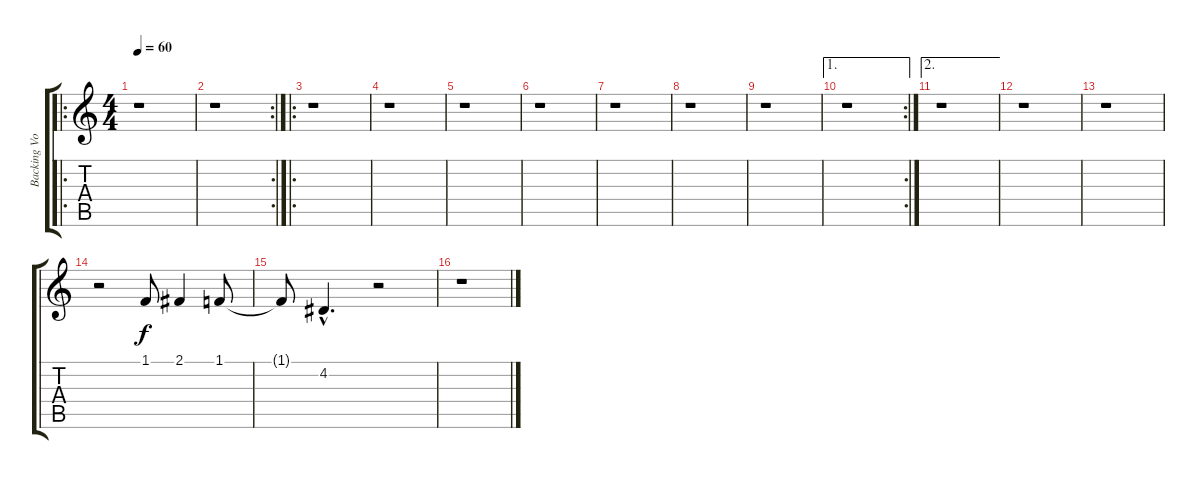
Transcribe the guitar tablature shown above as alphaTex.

\track ("Backing Vocals" "Backing Vo") {instrument tuba}
\staff {score tabs}
\tuning (E4 B3 G3 D3 A2 E2) {hide}
\ro
\ts (4 4)
\tempo 60
\clef g2
\ks c
r.1{dy f instrument tuba} |
\rc 2
r.1 |
\ro
r.1 |
r.1 |
r.1 |
r.1 |
r.1 |
r.1 |
r.1 |
\ae 1
\rc 2
r.1 |
\ae 2
r.1 |
r.1 |
r.1 |
r.2 1.1.8 2.1.4 1.1.8 |
1.1{t}.8 4.2{hac}.4{d} r.2 |
r.1
